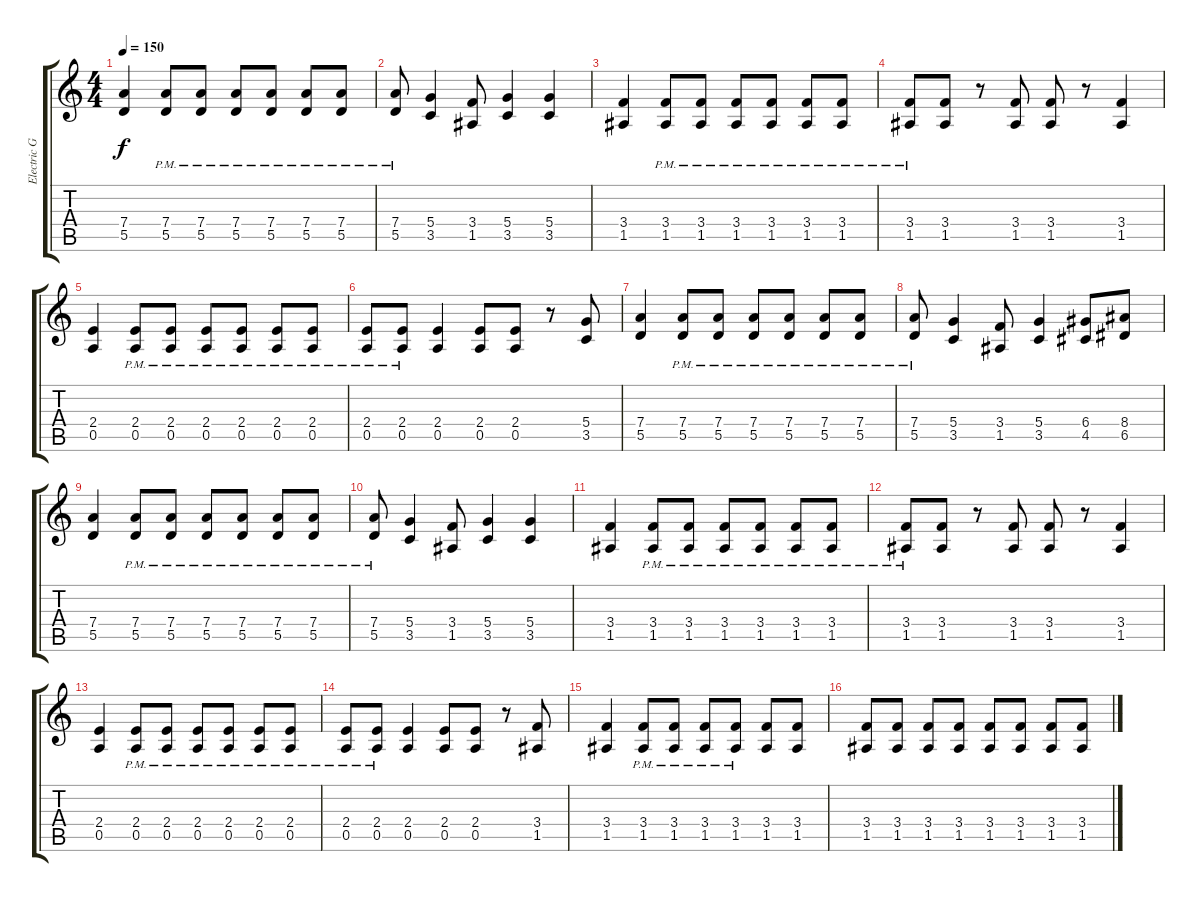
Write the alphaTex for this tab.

\track ("Electric Guitar" "Electric G") {instrument distortionguitar}
\staff {score tabs}
\tuning (E4 B3 G3 D3 A2 D2) {hide}
\ts (4 4)
\tempo 150
\clef g2
\ks c
(7.4 5.5).4{dy f} (7.4{pm} 5.5{pm}).8 (7.4{pm} 5.5{pm}).8 (7.4{pm} 5.5{pm}).8 (7.4{pm} 5.5{pm}).8 (7.4{pm} 5.5{pm}).8 (7.4{pm} 5.5{pm}).8 |
(7.4{pm} 5.5{pm}).8 (5.4 3.5).4 (3.4 1.5).8 (5.4 3.5).4 (5.4 3.5).4 |
(3.4 1.5).4 (3.4{pm} 1.5{pm}).8 (3.4{pm} 1.5{pm}).8 (3.4{pm} 1.5{pm}).8 (3.4{pm} 1.5{pm}).8 (3.4{pm} 1.5{pm}).8 (3.4{pm} 1.5{pm}).8 |
(3.4{pm} 1.5{pm}).8 (3.4 1.5).8 r.8 (3.4 1.5).8 (3.4 1.5).8 r.8 (3.4 1.5).4 |
(2.4 0.5).4 (2.4{pm} 0.5{pm}).8 (2.4{pm} 0.5{pm}).8 (2.4{pm} 0.5{pm}).8 (2.4{pm} 0.5{pm}).8 (2.4{pm} 0.5{pm}).8 (2.4{pm} 0.5{pm}).8 |
(2.4{pm} 0.5{pm}).8 (2.4{pm} 0.5{pm}).8 (2.4 0.5).4 (2.4 0.5).8 (2.4 0.5).8 r.8 (5.4 3.5).8 |
(7.4 5.5).4 (7.4{pm} 5.5{pm}).8 (7.4{pm} 5.5{pm}).8 (7.4{pm} 5.5{pm}).8 (7.4{pm} 5.5{pm}).8 (7.4{pm} 5.5{pm}).8 (7.4{pm} 5.5{pm}).8 |
(7.4{pm} 5.5{pm}).8 (5.4 3.5).4 (3.4 1.5).8 (5.4 3.5).4 (6.4 4.5).8 (8.4 6.5).8 |
(7.4 5.5).4 (7.4{pm} 5.5{pm}).8 (7.4{pm} 5.5{pm}).8 (7.4{pm} 5.5{pm}).8 (7.4{pm} 5.5{pm}).8 (7.4{pm} 5.5{pm}).8 (7.4{pm} 5.5{pm}).8 |
(7.4{pm} 5.5{pm}).8 (5.4 3.5).4 (3.4 1.5).8 (5.4 3.5).4 (5.4 3.5).4 |
(3.4 1.5).4 (3.4{pm} 1.5{pm}).8 (3.4{pm} 1.5{pm}).8 (3.4{pm} 1.5{pm}).8 (3.4{pm} 1.5{pm}).8 (3.4{pm} 1.5{pm}).8 (3.4{pm} 1.5{pm}).8 |
(3.4{pm} 1.5{pm}).8 (3.4 1.5).8 r.8 (3.4 1.5).8 (3.4 1.5).8 r.8 (3.4 1.5).4 |
(2.4 0.5).4 (2.4{pm} 0.5{pm}).8 (2.4{pm} 0.5{pm}).8 (2.4{pm} 0.5{pm}).8 (2.4{pm} 0.5{pm}).8 (2.4{pm} 0.5{pm}).8 (2.4{pm} 0.5{pm}).8 |
(2.4{pm} 0.5{pm}).8 (2.4{pm} 0.5{pm}).8 (2.4 0.5).4 (2.4 0.5).8 (2.4 0.5).8 r.8 (3.4 1.5).8 |
(3.4 1.5).4 (3.4{pm} 1.5{pm}).8 (3.4{pm} 1.5{pm}).8 (3.4{pm} 1.5{pm}).8 (3.4{pm} 1.5{pm}).8 (3.4 1.5).8 (3.4 1.5).8 |
(3.4 1.5).8 (3.4 1.5).8 (3.4 1.5).8 (3.4 1.5).8 (3.4 1.5).8 (3.4 1.5).8 (3.4 1.5).8 (3.4 1.5).8
